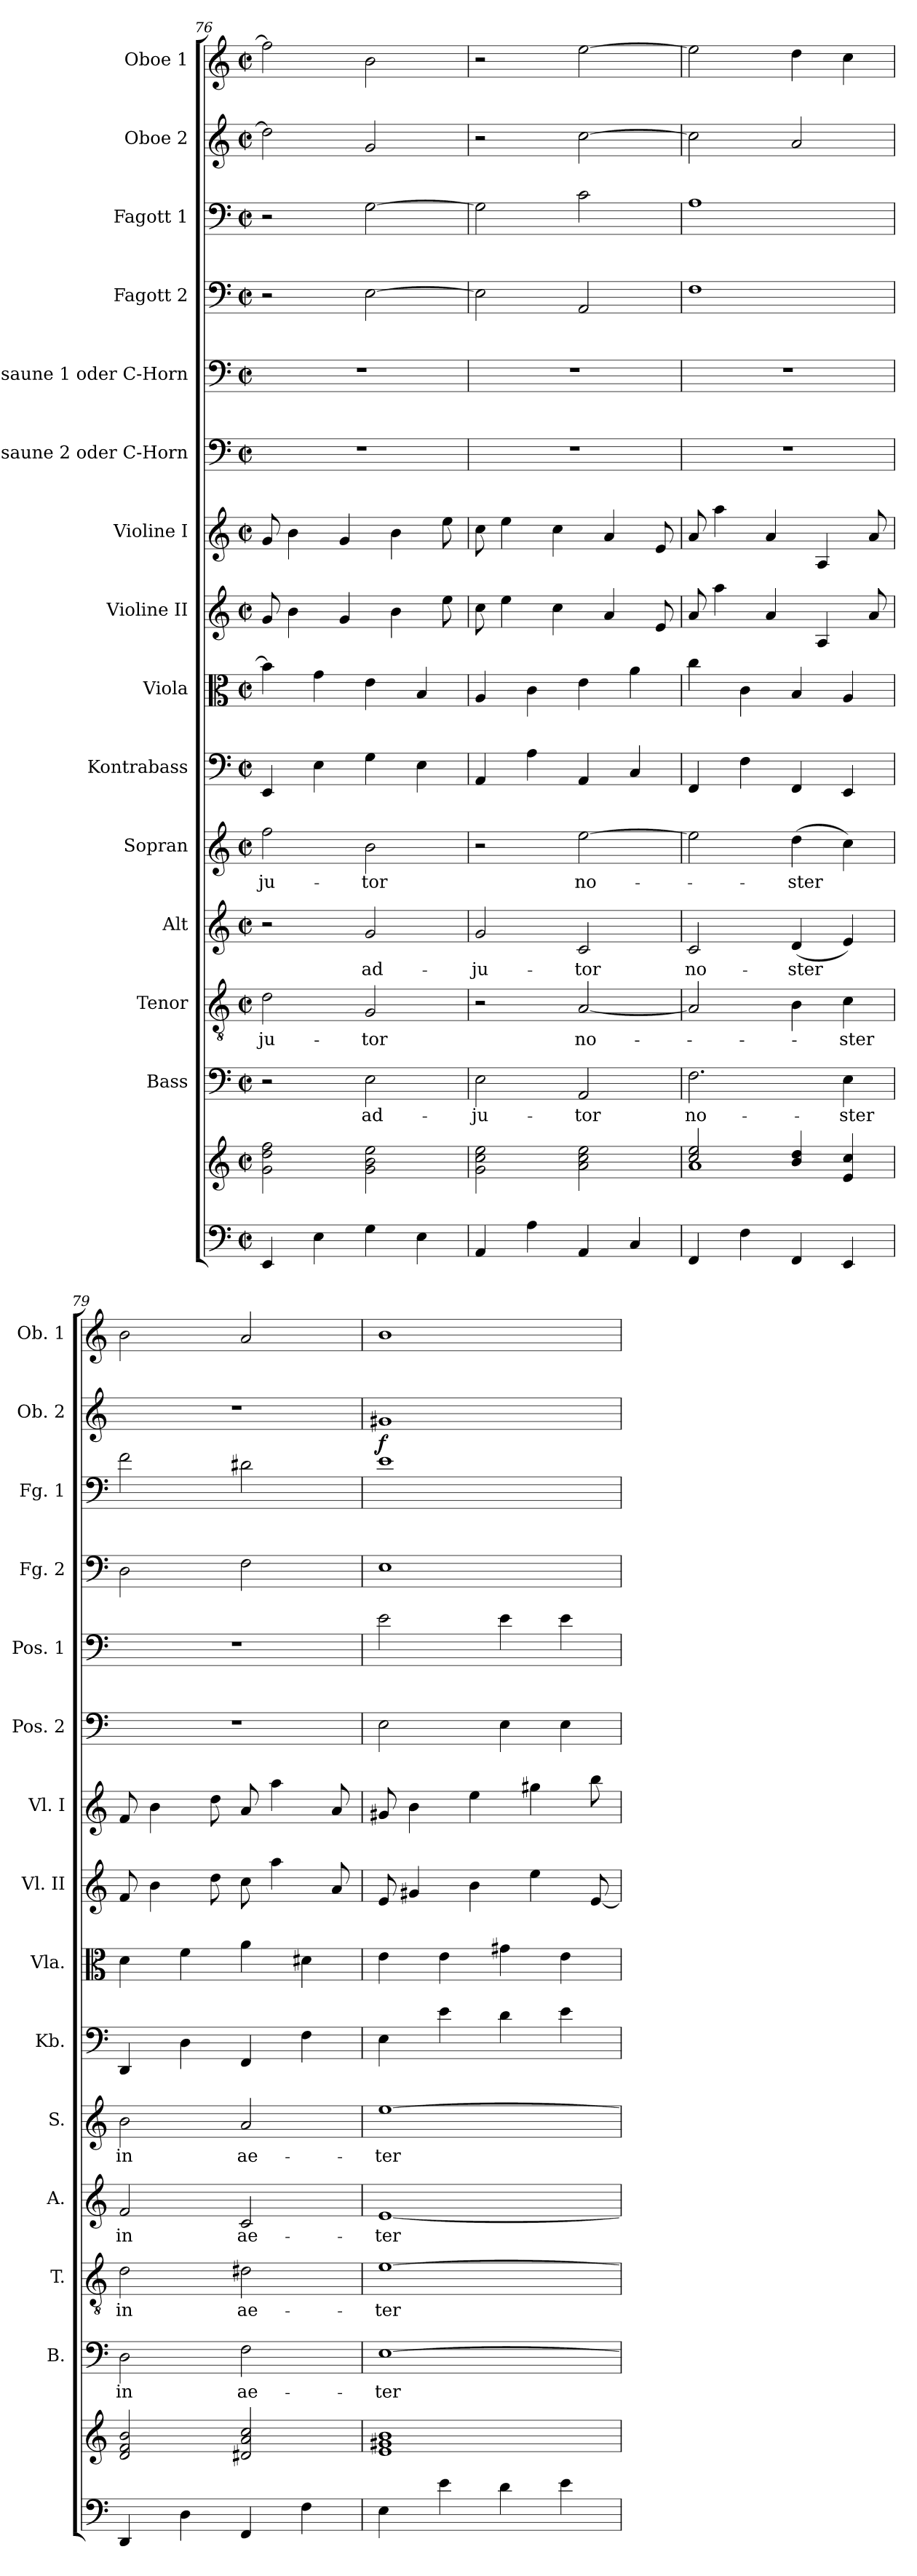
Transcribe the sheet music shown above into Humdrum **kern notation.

**kern	**kern	**kern	**text	**kern	**text	**kern	**text	**kern	**text	**kern	**kern	**kern	**kern	**kern	**kern	**kern	**kern	**kern	**dynam	**kern
*part15	*part15	*part14	*part14	*part13	*part13	*part12	*part12	*part11	*part11	*part10	*part9	*part8	*part7	*part6	*part5	*part4	*part3	*part2	*part2	*part1
*staff16	*staff15	*staff14	*staff14	*staff13	*staff13	*staff12	*staff12	*staff11	*staff11	*staff10	*staff9	*staff8	*staff7	*staff6	*staff5	*staff4	*staff3	*staff2	*staff2	*staff1
*	*	*I"Bass	*	*I"Tenor	*	*I"Alt	*	*I"Sopran	*	*I"Kontrabass	*I"Viola	*I"Violine II	*I"Violine I	*I"Posaune 2 oder C-Horn	*I"Posaune 1 oder C-Horn	*I"Fagott 2	*I"Fagott 1	*I"Oboe 2	*	*I"Oboe 1
*	*	*I'B.	*	*I'T.	*	*I'A.	*	*I'S.	*	*I'Kb.	*I'Vla.	*I'Vl. II	*I'Vl. I	*I'Pos. 2	*I'Pos. 1	*I'Fg. 2	*I'Fg. 1	*I'Ob. 2	*	*I'Ob. 1
*clefF4	*clefG2	*clefF4	*	*clefGv2	*	*clefG2	*	*clefG2	*	*clefF4	*clefC3	*clefG2	*clefG2	*clefF4	*clefF4	*clefF4	*clefF4	*clefG2	*	*clefG2
*	*	*	*	*	*	*	*	*	*	*ITrd7c12	*	*	*	*	*	*	*	*	*	*
*k[]	*k[]	*k[]	*	*k[]	*	*k[]	*	*k[]	*	*k[]	*k[]	*k[]	*k[]	*k[]	*k[]	*k[]	*k[]	*k[]	*	*k[]
*C:	*C:	*C:	*	*C:	*	*C:	*	*C:	*	*C:	*C:	*C:	*C:	*C:	*C:	*C:	*C:	*C:	*	*C:
*M2/2	*M2/2	*M2/2	*	*M2/2	*	*M2/2	*	*M2/2	*	*M2/2	*M2/2	*M2/2	*M2/2	*M2/2	*M2/2	*M2/2	*M2/2	*M2/2	*	*M2/2
*met(c|)	*met(c|)	*met(c|)	*	*met(c|)	*	*met(c|)	*	*met(c|)	*	*met(c|)	*met(c|)	*met(c|)	*met(c|)	*met(c|)	*met(c|)	*met(c|)	*met(c|)	*met(c|)	*	*met(c|)
=76	=76	=76	=76	=76	=76	=76	=76	=76	=76	=76	=76	=76	=76	=76	=76	=76	=76	=76	=76	=76
!	!	!	!	!	!LO:LY:b	!	!	!	!LO:LY:b	!	!	!	!	!	!	!	!	!	!	!
4EE/	2g\ 2dd\ 2ff\	2r	.	2d\	-ju-	2r	.	2ff\	-ju-	4EEE/	4b\]	8g/	8g/	1r	1r	2r	2r	2dd\]	.	2ff\]
.	.	.	.	.	.	.	.	.	.	.	.	4b\	4b\	.	.	.	.	.	.	.
4E\	.	.	.	.	.	.	.	.	.	4EE\	4g\	.	.	.	.	.	.	.	.	.
.	.	.	.	.	.	.	.	.	.	.	.	4g/	4g/	.	.	.	.	.	.	.
!	!	!	!LO:LY:b	!	!LO:LY:b	!	!LO:LY:b	!	!LO:LY:b	!	!	!	!	!	!	!	!	!	!	!
4G\	2g\ 2b\ 2ee\	2E\	ad-	2G/	-tor	2g/	ad-	2b\	-tor	4GG\	4e\	.	.	.	.	[2E\	[2G\	2g/	.	2b\
.	.	.	.	.	.	.	.	.	.	.	.	4b\	4b\	.	.	.	.	.	.	.
4E\	.	.	.	.	.	.	.	.	.	4EE\	4B/	.	.	.	.	.	.	.	.	.
.	.	.	.	.	.	.	.	.	.	.	.	8ee\	8ee\	.	.	.	.	.	.	.
=77	=77	=77	=77	=77	=77	=77	=77	=77	=77	=77	=77	=77	=77	=77	=77	=77	=77	=77	=77	=77
!	!	!	!LO:LY:b	!	!	!	!LO:LY:b	!	!	!	!	!	!	!	!	!	!	!	!	!
4AA/	2g\ 2cc\ 2ee\	2E\	-ju-	2r	.	2g/	-ju-	2r	.	4AAA/	4A/	8cc\	8cc\	1r	1r	2E\]	2G\]	2r	.	2r
.	.	.	.	.	.	.	.	.	.	.	.	4ee\	4ee\	.	.	.	.	.	.	.
4A\	.	.	.	.	.	.	.	.	.	4AA\	4c\	.	.	.	.	.	.	.	.	.
.	.	.	.	.	.	.	.	.	.	.	.	4cc\	4cc\	.	.	.	.	.	.	.
!	!	!	!LO:LY:b	!	!LO:LY:b	!	!LO:LY:b	!	!LO:LY:b	!	!	!	!	!	!	!	!	!	!	!
4AA/	2a\ 2cc\ 2ee\	2AA/	-tor	[2A/	no-	2c/	-tor	[2ee\	no-	4AAA/	4e\	.	.	.	.	2AA/	2c\	[2cc\	.	[2ee\
.	.	.	.	.	.	.	.	.	.	.	.	4a/	4a/	.	.	.	.	.	.	.
4C/	.	.	.	.	.	.	.	.	.	4CC/	4a\	.	.	.	.	.	.	.	.	.
.	.	.	.	.	.	.	.	.	.	.	.	8e/	8e/	.	.	.	.	.	.	.
=78	=78	=78	=78	=78	=78	=78	=78	=78	=78	=78	=78	=78	=78	=78	=78	=78	=78	=78	=78	=78
*	*^	*	*	*	*	*	*	*	*	*	*	*	*	*	*	*	*	*	*	*
!	!	!	!	!LO:LY:b	!	!	!	!LO:LY:b	!	!	!	!	!	!	!	!	!	!	!	!	!
4FF/	2cc/ 2ee/	1a	2.F\	no-	2A/]	.	2c/	no-	2ee\]	.	4FFF/	4cc\	8a/	8a/	1r	1r	1F	1A	2cc\]	.	2ee\]
.	.	.	.	.	.	.	.	.	.	.	.	.	4aa\	4aa\	.	.	.	.	.	.	.
4F\	.	.	.	.	.	.	.	.	.	.	4FF\	4c\	.	.	.	.	.	.	.	.	.
.	.	.	.	.	.	.	.	.	.	.	.	.	4a/	4a/	.	.	.	.	.	.	.
!	!	!	!	!	!	!	!	!LO:LY:b	!	!LO:LY:b	!	!	!	!	!	!	!	!	!	!	!
4FF/	4b/ 4dd/	.	.	.	4B\	.	(<4d/	-ster	(>4dd\	-ster	4FFF/	4B/	.	.	.	.	.	.	2a/	.	4dd\
.	.	.	.	.	.	.	.	.	.	.	.	.	4A/	4A/	.	.	.	.	.	.	.
!	!	!	!	!LO:LY:b	!	!LO:LY:b	!	!	!	!	!	!	!	!	!	!	!	!	!	!	!
4EE/	4e/ 4cc/	.	4E\	-ster	4c\	-ster	4e/)	.	4cc\)	.	4EEE/	4A/	.	.	.	.	.	.	.	.	4cc\
.	.	.	.	.	.	.	.	.	.	.	.	.	8a/	8a/	.	.	.	.	.	.	.
*	*v	*v	*	*	*	*	*	*	*	*	*	*	*	*	*	*	*	*	*	*	*
!!LO:PB:g=z
=79	=79	=79	=79	=79	=79	=79	=79	=79	=79	=79	=79	=79	=79	=79	=79	=79	=79	=79	=79	=79
!	!	!	!LO:LY:b	!	!LO:LY:b	!	!LO:LY:b	!	!LO:LY:b	!	!	!	!	!	!	!	!	!	!	!
4DD/	2d/ 2f/ 2b/	2D\	in	2d\	in	2f/	in	2b\	in	4DDD/	4d\	8f/	8f/	1r	1r	2D\	2f\	1r	.	2b\
.	.	.	.	.	.	.	.	.	.	.	.	4b\	4b\	.	.	.	.	.	.	.
4D\	.	.	.	.	.	.	.	.	.	4DD\	4f\	.	.	.	.	.	.	.	.	.
.	.	.	.	.	.	.	.	.	.	.	.	8dd\	8dd\	.	.	.	.	.	.	.
!	!	!	!LO:LY:b	!	!LO:LY:b	!	!LO:LY:b	!	!LO:LY:b	!	!	!	!	!	!	!	!	!	!	!
4FF/	2d#X/ 2a/ 2cc/	2F\	ae-	2d#X\	ae-	2c/	ae-	2a/	ae-	4FFF/	4a\	8cc\	8a/	.	.	2F\	2d#X\	.	.	2a/
.	.	.	.	.	.	.	.	.	.	.	.	4aa\	4aa\	.	.	.	.	.	.	.
4F\	.	.	.	.	.	.	.	.	.	4FF\	4d#X\	.	.	.	.	.	.	.	.	.
.	.	.	.	.	.	.	.	.	.	.	.	8a/	8a/	.	.	.	.	.	.	.
=80	=80	=80	=80	=80	=80	=80	=80	=80	=80	=80	=80	=80	=80	=80	=80	=80	=80	=80	=80	=80
!	!	!	!LO:LY:b	!	!LO:LY:b	!	!LO:LY:b	!	!LO:LY:b	!	!	!	!	!	!	!	!	!	!LO:DY:b	!
4E\	1e 1g#X 1b	[1E	-ter-	[1e	-ter-	[1e	-ter-	[1ee	-ter-	4EE\	4e\	8e/	8g#X/	2E\	2e\	1E	1e	1g#X	f	1b
.	.	.	.	.	.	.	.	.	.	.	.	4g#X/	4b\	.	.	.	.	.	.	.
4e\	.	.	.	.	.	.	.	.	.	4E\	4e\	.	.	.	.	.	.	.	.	.
.	.	.	.	.	.	.	.	.	.	.	.	4b\	4ee\	.	.	.	.	.	.	.
4d\	.	.	.	.	.	.	.	.	.	4D\	4g#X\	.	.	4E\	4e\	.	.	.	.	.
.	.	.	.	.	.	.	.	.	.	.	.	4ee\	4gg#X\	.	.	.	.	.	.	.
4e\	.	.	.	.	.	.	.	.	.	4E\	4e\	.	.	4E\	4e\	.	.	.	.	.
.	.	.	.	.	.	.	.	.	.	.	.	[8e/	8bb\	.	.	.	.	.	.	.
=	=	=	=	=	=	=	=	=	=	=	=	=	=	=	=	=	=	=	=	=
*-	*-	*-	*-	*-	*-	*-	*-	*-	*-	*-	*-	*-	*-	*-	*-	*-	*-	*-	*-	*-
